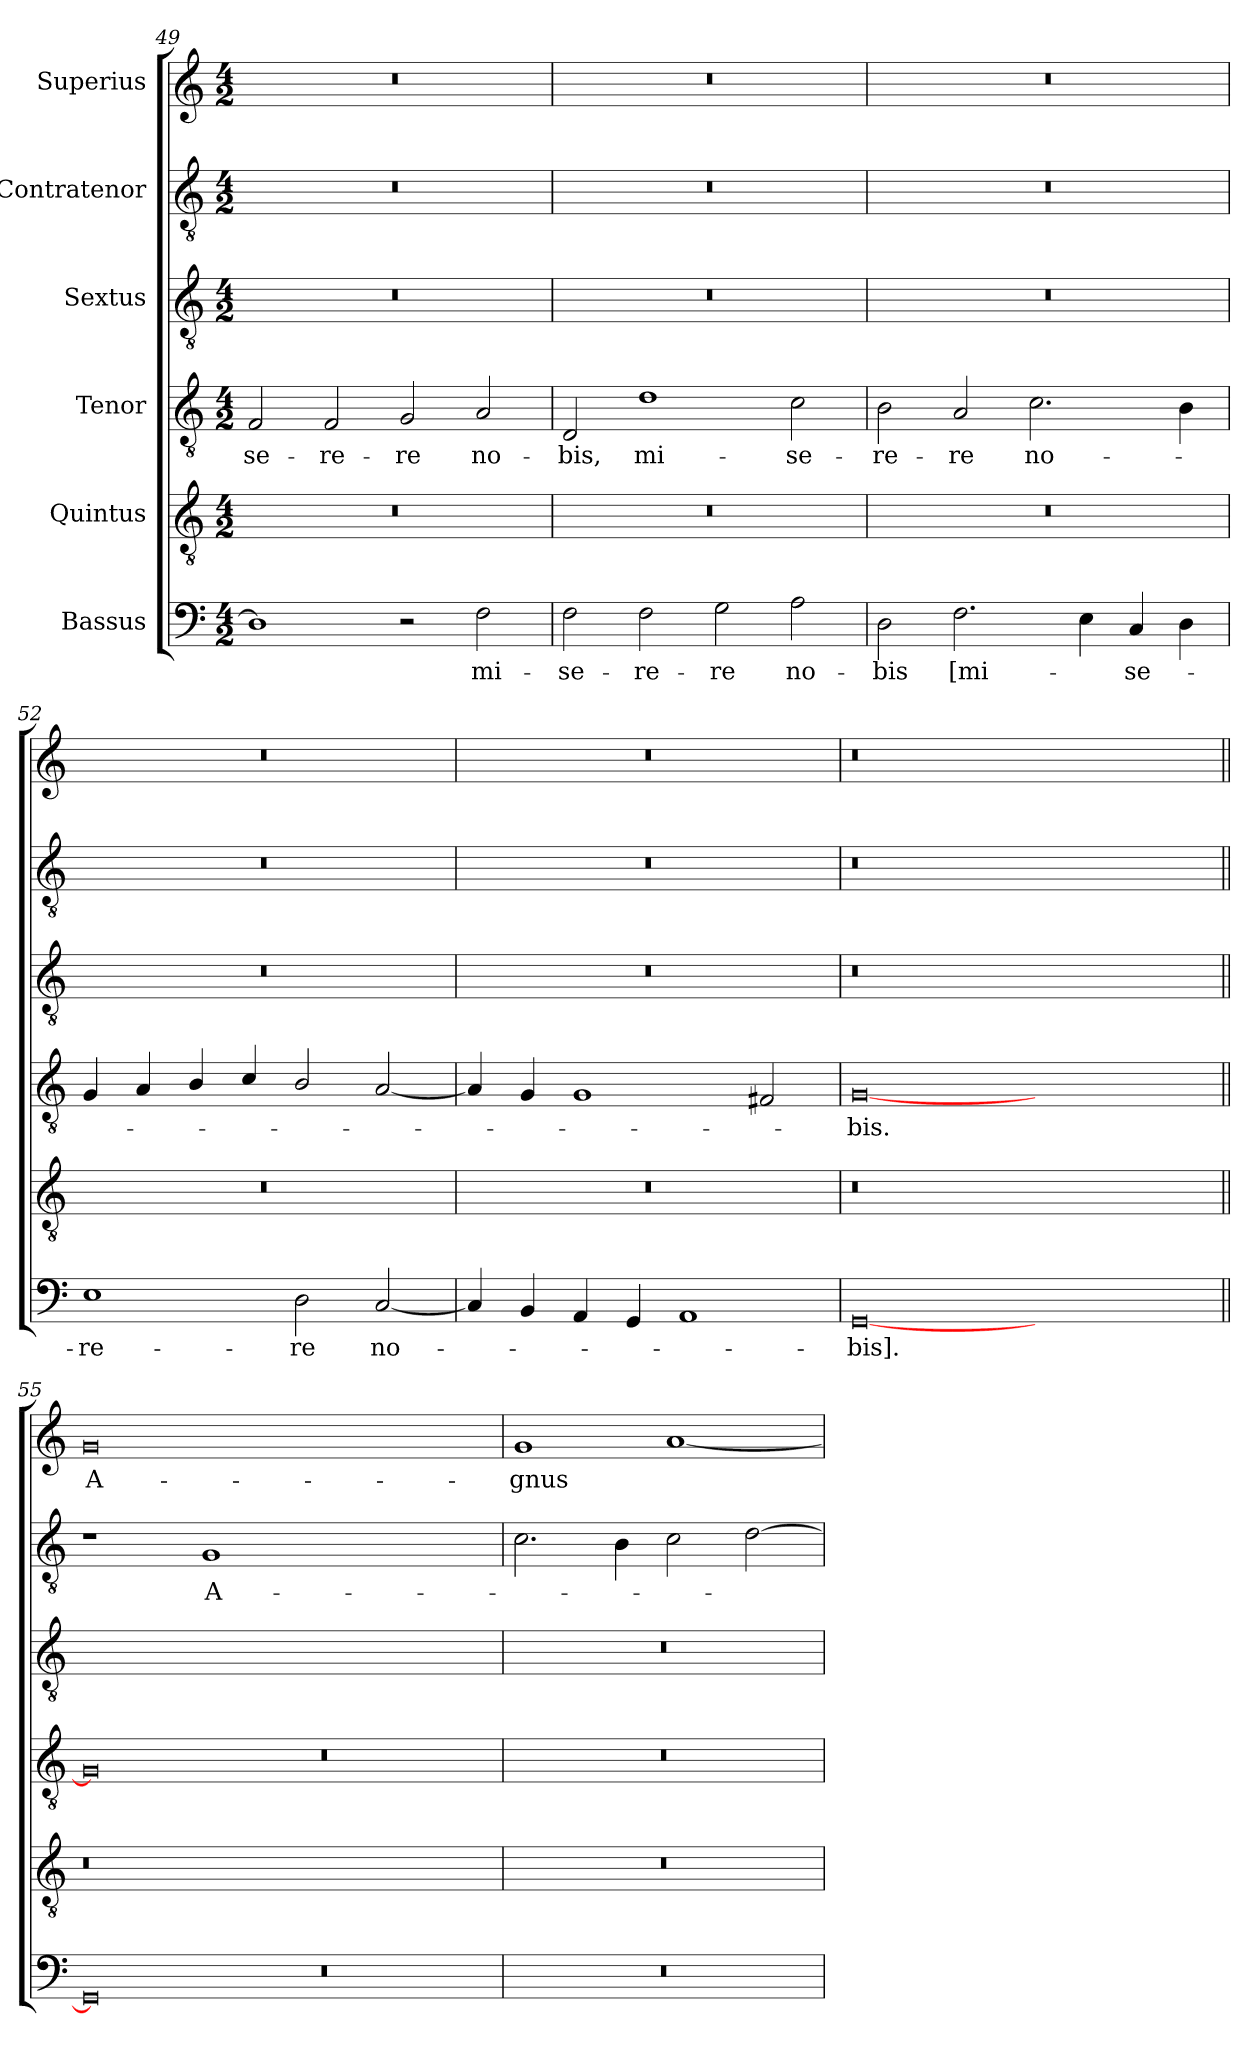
**kern	**text	**kern	**kern	**text	**kern	**text	**kern	**text	**kern	**text
*part6	*part6	*part5	*part4	*part4	*part3	*part3	*part2	*part2	*part1	*part1
*staff6	*staff6	*staff5	*staff4	*staff4	*staff3	*staff3	*staff2	*staff2	*staff1	*staff1
*I"Bassus	*	*I"Quintus	*I"Tenor	*	*I"Sextus	*	*I"Contratenor	*	*I"Superius	*
*clefF4	*	*clefGv2	*clefGv2	*	*clefGv2	*	*clefGv2	*	*clefG2	*
*k[]	*	*k[]	*k[]	*	*k[]	*	*k[]	*	*k[]	*
*M4/2	*	*M4/2	*M4/2	*	*M4/2	*	*M4/2	*	*M4/2	*
=49	=49	=49	=49	=49	=49	=49	=49	=49	=49	=49
1D\]	.	0r	2F/	-se-	0r	.	0r	.	0r	.
.	.	.	2F/	-re-	.	.	.	.	.	.
2r	.	.	2G/	-re	.	.	.	.	.	.
2F\	mi-	.	2A/	no-	.	.	.	.	.	.
=50	=50	=50	=50	=50	=50	=50	=50	=50	=50	=50
2F\	-se-	0r	2D/	-bis,	0r	.	0r	.	0r	.
2F\	-re-	.	1d/	mi-	.	.	.	.	.	.
2G\	-re	.	.	.	.	.	.	.	.	.
2A\	no-	.	2c\	-se-	.	.	.	.	.	.
=51	=51	=51	=51	=51	=51	=51	=51	=51	=51	=51
2D\	-bis	0r	2B\	-re-	0r	.	0r	.	0r	.
2.F\	[mi-	.	2A/	-re	.	.	.	.	.	.
.	.	.	2.c\	no-	.	.	.	.	.	.
4E\	.	.	.	.	.	.	.	.	.	.
4C/	-se-	.	.	.	.	.	.	.	.	.
4D\	.	.	4B\	.	.	.	.	.	.	.
=52	=52	=52	=52	=52	=52	=52	=52	=52	=52	=52
1E\	-re-	0r	4G/	.	0r	.	0r	.	0r	.
.	.	.	4A/	.	.	.	.	.	.	.
.	.	.	4B/	.	.	.	.	.	.	.
.	.	.	4c/	.	.	.	.	.	.	.
2D\	-re	.	2B/	.	.	.	.	.	.	.
[2C/	no-	.	[2A/	.	.	.	.	.	.	.
=53	=53	=53	=53	=53	=53	=53	=53	=53	=53	=53
4C/]	.	0r	4A/]	.	0r	.	0r	.	0r	.
4BB/	.	.	4G/	.	.	.	.	.	.	.
4AA/	.	.	1G/	.	.	.	.	.	.	.
4GG/	.	.	.	.	.	.	.	.	.	.
1AA/	.	.	.	.	.	.	.	.	.	.
.	.	.	2F#X/	.	.	.	.	.	.	.
=54	=54	=54	=54	=54	=54	=54	=54	=54	=54	=54
[0GG/	-bis].	0r	[0G/	-bis.	0r	.	0r	.	0r	.
0ryy	.	0ryy	0ryy	.	0ryy	.	0ryy	.	0ryy	.
=55||	=55||	=55||	=55||	=55||	=55||	=55||	=55||	=55||	=55||	=55||
0GG/]	.	0r	0G/]	.	0G/yy	CANON IN DIAPENTE	1r	.	0g/	A-
.	.	.	.	.	.	.	1G/	A-	.	.
0r	.	0ryy	0r	.	0ryy	.	0ryy	.	0ryy	.
=56	=56	=56	=56	=56	=56	=56	=56	=56	=56	=56
0r	.	0r	0r	.	0r	.	2.c\	.	1g/	-gnus
.	.	.	.	.	.	.	4B\	.	.	.
.	.	.	.	.	.	.	2c\	.	[1a/	.
.	.	.	.	.	.	.	[2d\	.	.	.
=	=	=	=	=	=	=	=	=	=	=
*-	*-	*-	*-	*-	*-	*-	*-	*-	*-	*-
